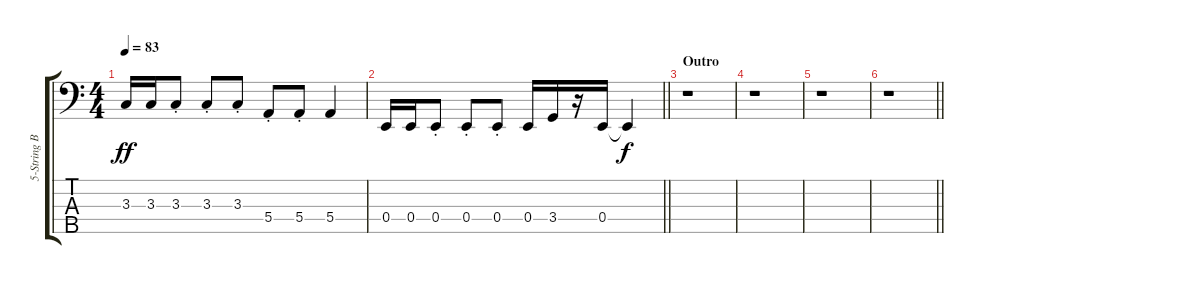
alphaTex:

\track ("5-String Bass" "5-String B") {instrument electricbassfinger}
\staff {score tabs}
\tuning (G2 D2 A1 E1 B0) {hide}
\ts (4 4)
\tempo 83
\clef f4
\ks c
3.3.16{dy ff} 3.3.16 3.3{st}.8 3.3{st}.8 3.3{st}.8 5.4{st}.8 5.4{st}.8 5.4.4 |
\barLineRight lightlight
0.4.16 0.4.16 0.4{st}.8 0.4{st}.8 0.4{st}.8 0.4.16 3.4.16 r.16 0.4.16 0.4{t}.4{dy f} |
\section ("" "Outro")
r.1 |
r.1 |
r.1 |
\barLineRight lightlight
r.1
